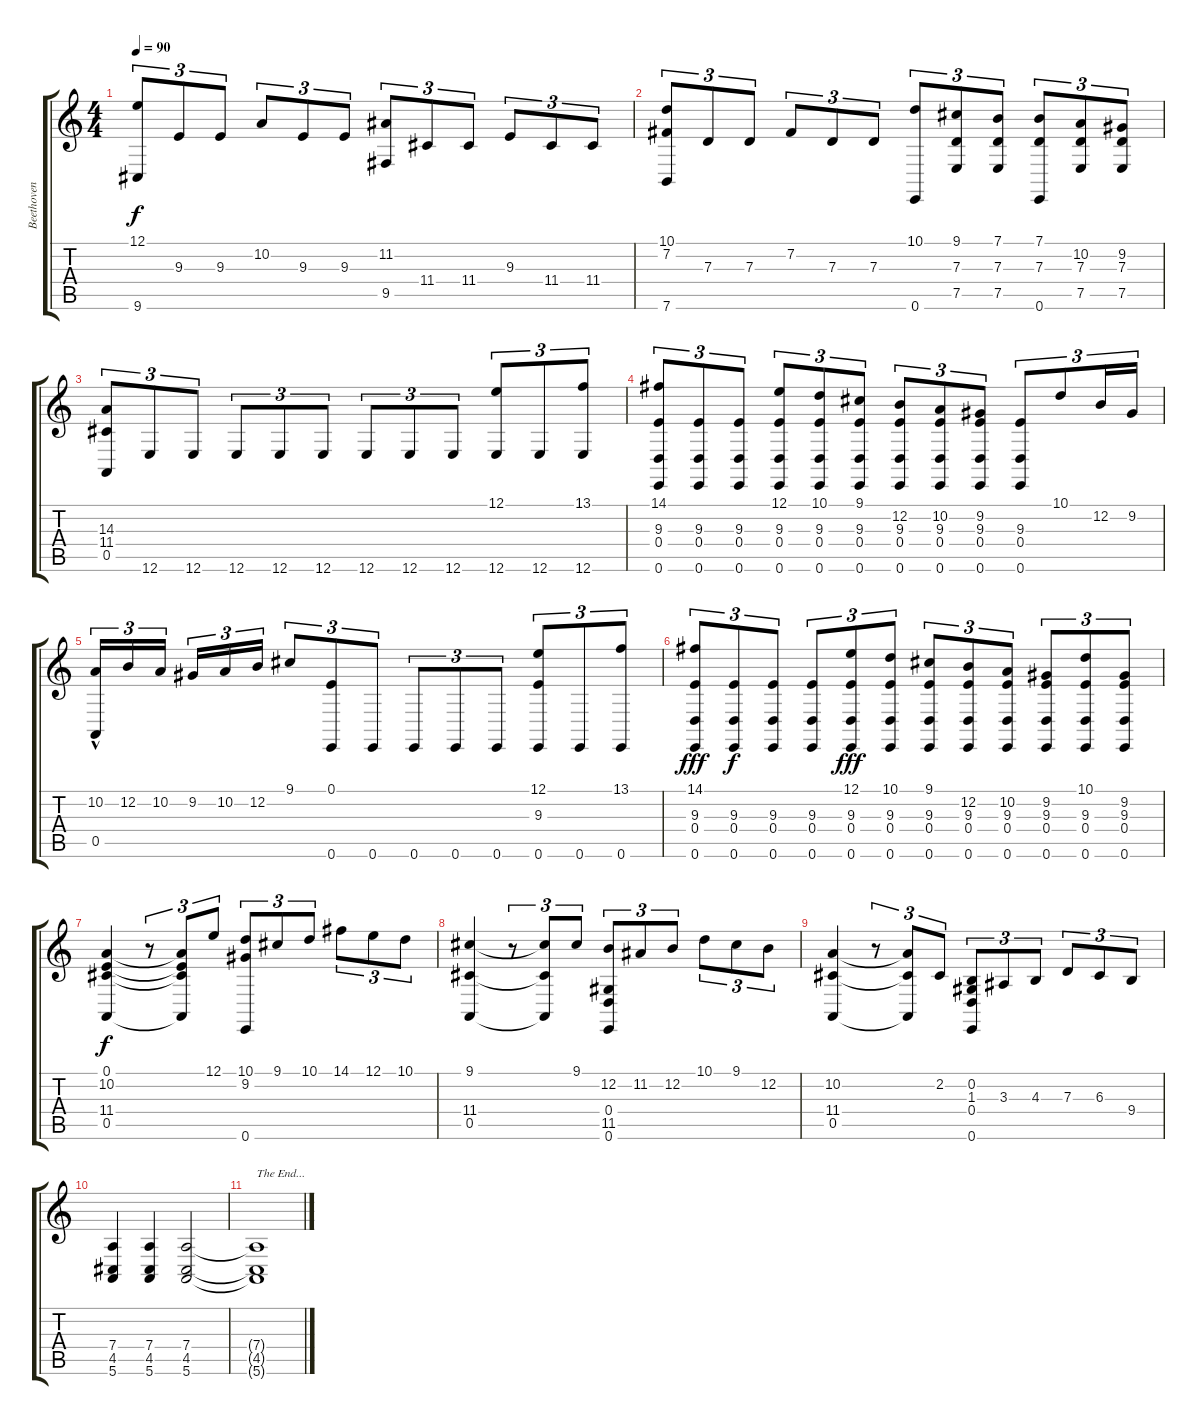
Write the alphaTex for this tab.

\track ("Beethoven" "Beethoven") {instrument acousticgrandpiano}
\staff {score tabs}
\tuning (E4 B3 G3 D3 A2 E2) {hide}
\ts (4 4)
\tempo 90
\clef g2
\ks c
(12.1 9.6).8{tu (3 2) dy f} 9.3.8{tu (3 2)} 9.3.8{tu (3 2)} 10.2.8{tu (3 2)} 9.3.8{tu (3 2)} 9.3.8{tu (3 2)} (11.2 9.5).8{tu (3 2)} 11.4.8{tu (3 2)} 11.4.8{tu (3 2)} 9.3.8{tu (3 2)} 11.4.8{tu (3 2)} 11.4.8{tu (3 2)} |
(10.1 7.2 7.6).8{tu (3 2)} 7.3.8{tu (3 2)} 7.3.8{tu (3 2)} 7.2.8{tu (3 2)} 7.3.8{tu (3 2)} 7.3.8{tu (3 2)} (10.1 0.6).8{tu (3 2)} (9.1 7.3 7.5).8{tu (3 2)} (7.1 7.3 7.5).8{tu (3 2)} (7.1 7.3 0.6).8{tu (3 2)} (10.2 7.3 7.5).8{tu (3 2)} (9.2 7.3 7.5).8{tu (3 2)} |
(14.3 11.4 0.5).8{tu (3 2)} 12.6.8{tu (3 2)} 12.6.8{tu (3 2)} 12.6.8{tu (3 2)} 12.6.8{tu (3 2)} 12.6.8{tu (3 2)} 12.6.8{tu (3 2)} 12.6.8{tu (3 2)} 12.6.8{tu (3 2)} (12.1 12.6).8{tu (3 2)} 12.6.8{tu (3 2)} (13.1 12.6).8{tu (3 2)} |
(14.1 9.3 0.4 0.6).8{tu (3 2)} (9.3 0.4 0.6).8{tu (3 2)} (9.3 0.4 0.6).8{tu (3 2)} (12.1 9.3 0.4 0.6).8{tu (3 2)} (10.1 9.3 0.4 0.6).8{tu (3 2)} (9.1 9.3 0.4 0.6).8{tu (3 2)} (12.2 9.3 0.4 0.6).8{tu (3 2)} (10.2 9.3 0.4 0.6).8{tu (3 2)} (9.2 9.3 0.4 0.6).8{tu (3 2)} (9.3 0.4 0.6).8{tu (3 2)} 10.1.8{tu (3 2)} 12.2.16{tu (3 2)} 9.2.16{tu (3 2)} |
(10.2 0.5{hac}).16{tu (3 2)} 12.2.16{tu (3 2)} 10.2.16{tu (3 2)} 9.2.16{tu (3 2)} 10.2.16{tu (3 2)} 12.2.16{tu (3 2)} 9.1.8{tu (3 2)} (0.1 0.6).8{tu (3 2)} 0.6.8{tu (3 2)} 0.6.8{tu (3 2)} 0.6.8{tu (3 2)} 0.6.8{tu (3 2)} (12.1 9.3 0.6).8{tu (3 2)} 0.6.8{tu (3 2)} (13.1 0.6).8{tu (3 2)} |
(14.1 9.3 0.4 0.6).8{tu (3 2) dy fff} (9.3 0.4 0.6).8{tu (3 2) dy f} (9.3 0.4 0.6).8{tu (3 2)} (9.3 0.4 0.6).8{tu (3 2)} (12.1 9.3 0.4 0.6).8{tu (3 2) dy fff} (10.1 9.3 0.4 0.6).8{tu (3 2)} (9.1 9.3 0.4 0.6).8{tu (3 2)} (12.2 9.3 0.4 0.6).8{tu (3 2)} (10.2 9.3 0.4 0.6).8{tu (3 2)} (9.2 9.3 0.4 0.6).8{tu (3 2)} (10.1 9.3 0.4 0.6).8{tu (3 2)} (9.2 9.3 0.4 0.6).8{tu (3 2)} |
(0.1 10.2 11.4 0.5).4{dy f} r.8{tu (3 2)} (0.1{t} 10.2{t} 11.4{t} 0.5{t}).8{tu (3 2)} 12.1.8{tu (3 2)} (10.1 9.2 0.6).8{tu (3 2)} 9.1.8{tu (3 2)} 10.1.8{tu (3 2)} 14.1.8{tu (3 2)} 12.1.8{tu (3 2)} 10.1.8{tu (3 2)} |
(9.1 11.4 0.5).4 r.8{tu (3 2)} (9.1{t} 11.4{t} 0.5{t}).8{tu (3 2)} 9.1.8{tu (3 2)} (12.2 0.4 11.5 0.6).8{tu (3 2)} 11.2.8{tu (3 2)} 12.2.8{tu (3 2)} 10.1.8{tu (3 2)} 9.1.8{tu (3 2)} 12.2.8{tu (3 2)} |
(10.2 11.4 0.5).4 r.8{tu (3 2)} (10.2{t} 11.4{t} 0.5{t}).8{tu (3 2)} 2.2.8{tu (3 2)} (0.2 1.3 0.4 0.6).8{tu (3 2)} 3.3.8{tu (3 2)} 4.3.8{tu (3 2)} 7.3.8{tu (3 2)} 6.3.8{tu (3 2)} 9.4.8{tu (3 2)} |
(7.4 4.5 5.6).4 (7.4 4.5 5.6).4 (7.4 4.5 5.6).2 |
(7.4{t} 4.5{t} 5.6{t}).1{txt "The End..."}
